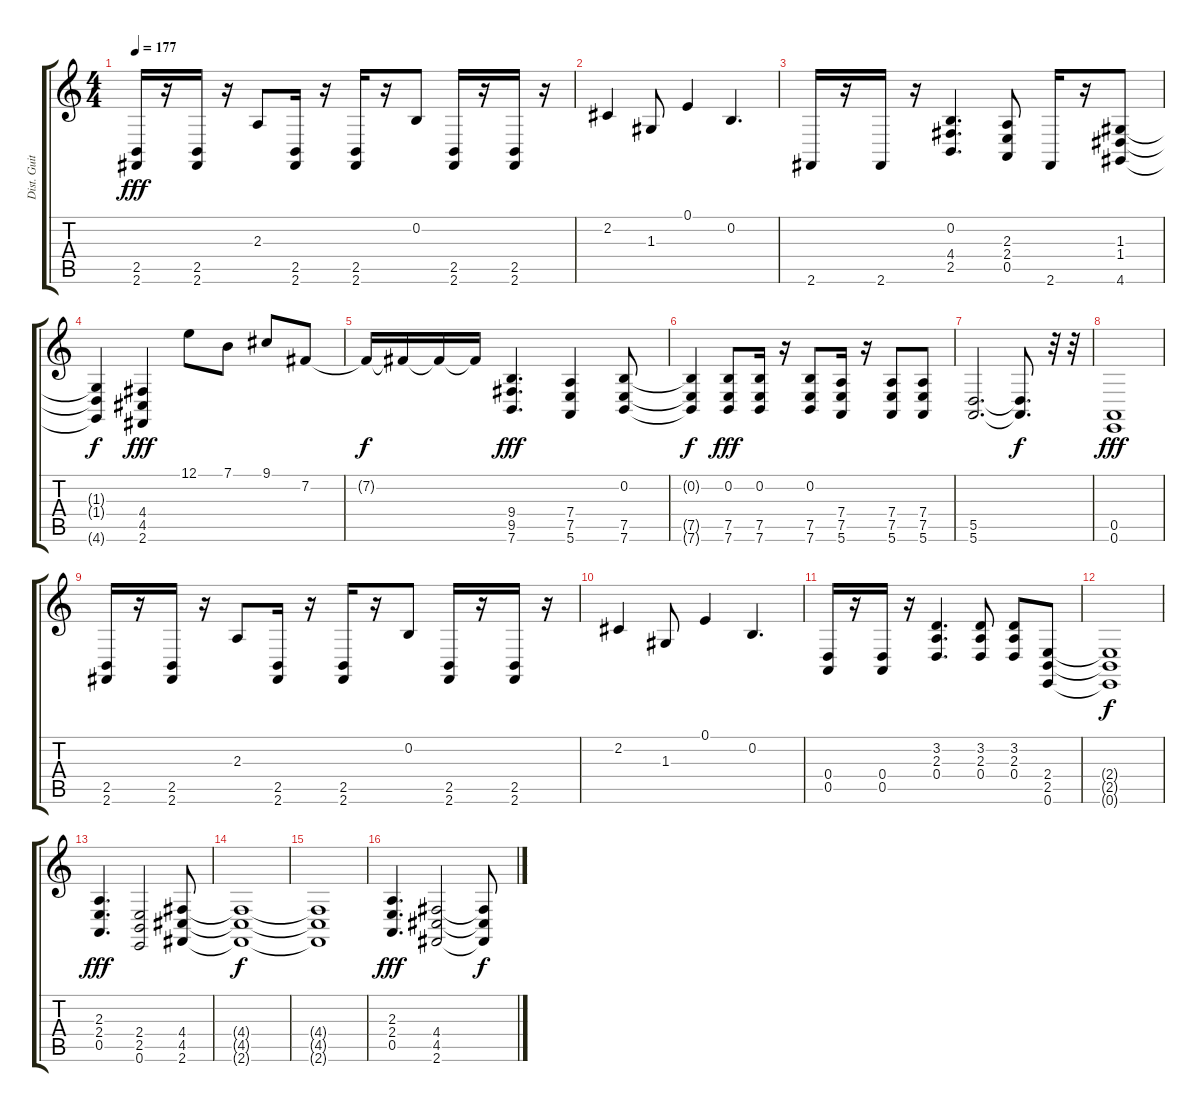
\track ("Dist. Guitar 4" "Dist. Guit") {instrument lead8bassandlead}
\staff {score tabs}
\tuning (E4 B3 G3 D3 A2 E2) {hide}
\ts (4 4)
\tempo 177
\clef g2
\ks c
(2.5 2.6).16{dy fff} r.16 (2.5 2.6).16 r.16 2.3.8 (2.5 2.6).16 r.16 (2.5 2.6).16 r.16 0.2.8 (2.5 2.6).16 r.16 (2.5 2.6).16 r.16 |
2.2.4 1.3.8 0.1.4 0.2.4{d} |
2.6.16 r.16 2.6.16 r.16 (0.2 4.4 2.5).4{d} (2.3 2.4 0.5).8 2.6.16 r.16 (1.3 1.4 4.6).8 |
(1.3{t} 1.4{t} 4.6{t}).4{dy f} (4.4 4.5 2.6).4{dy fff} 12.1.8 7.1.8 9.1.8 7.2.8 |
7.2{t}.16{dy f} 7.2{t}.16 7.2{t}.16 7.2{t}.16 (9.4 9.5 7.6).4{d dy fff} (7.4 7.5 5.6).4 (0.2 7.5 7.6).8 |
(0.2{t} 7.5{t} 7.6{t}).4{dy f} (0.2 7.5 7.6).8{dy fff} (0.2 7.5 7.6).16 r.16 (0.2 7.5 7.6).8 (7.4 7.5 5.6).16 r.16 (7.4 7.5 5.6).8 (7.4 7.5 5.6).8 |
(5.5 5.6).2{d} (5.5{t} 5.6{t}).8{d dy f} r.32 r.32 |
(0.5 0.6).1{dy fff} |
(2.5 2.6).16 r.16 (2.5 2.6).16 r.16 2.3.8 (2.5 2.6).16 r.16 (2.5 2.6).16 r.16 0.2.8 (2.5 2.6).16 r.16 (2.5 2.6).16 r.16 |
2.2.4 1.3.8 0.1.4 0.2.4{d} |
(0.4 0.5).16 r.16 (0.4 0.5).16 r.16 (3.2 2.3 0.4).4{d} (3.2 2.3 0.4).8 (3.2 2.3 0.4).8 (2.4 2.5 0.6).8 |
(2.4{t} 2.5{t} 0.6{t}).1{dy f} |
(2.3 2.4 0.5).4{d dy fff} (2.4 2.5 0.6).2 (4.4 4.5 2.6).8 |
(4.4{t} 4.5{t} 2.6{t}).1{dy f} |
(4.4{t} 4.5{t} 2.6{t}).1 |
(2.3 2.4 0.5).4{d dy fff} (4.4 4.5 2.6).2 (4.4{t} 4.5{t} 2.6{t}).8{dy f}
